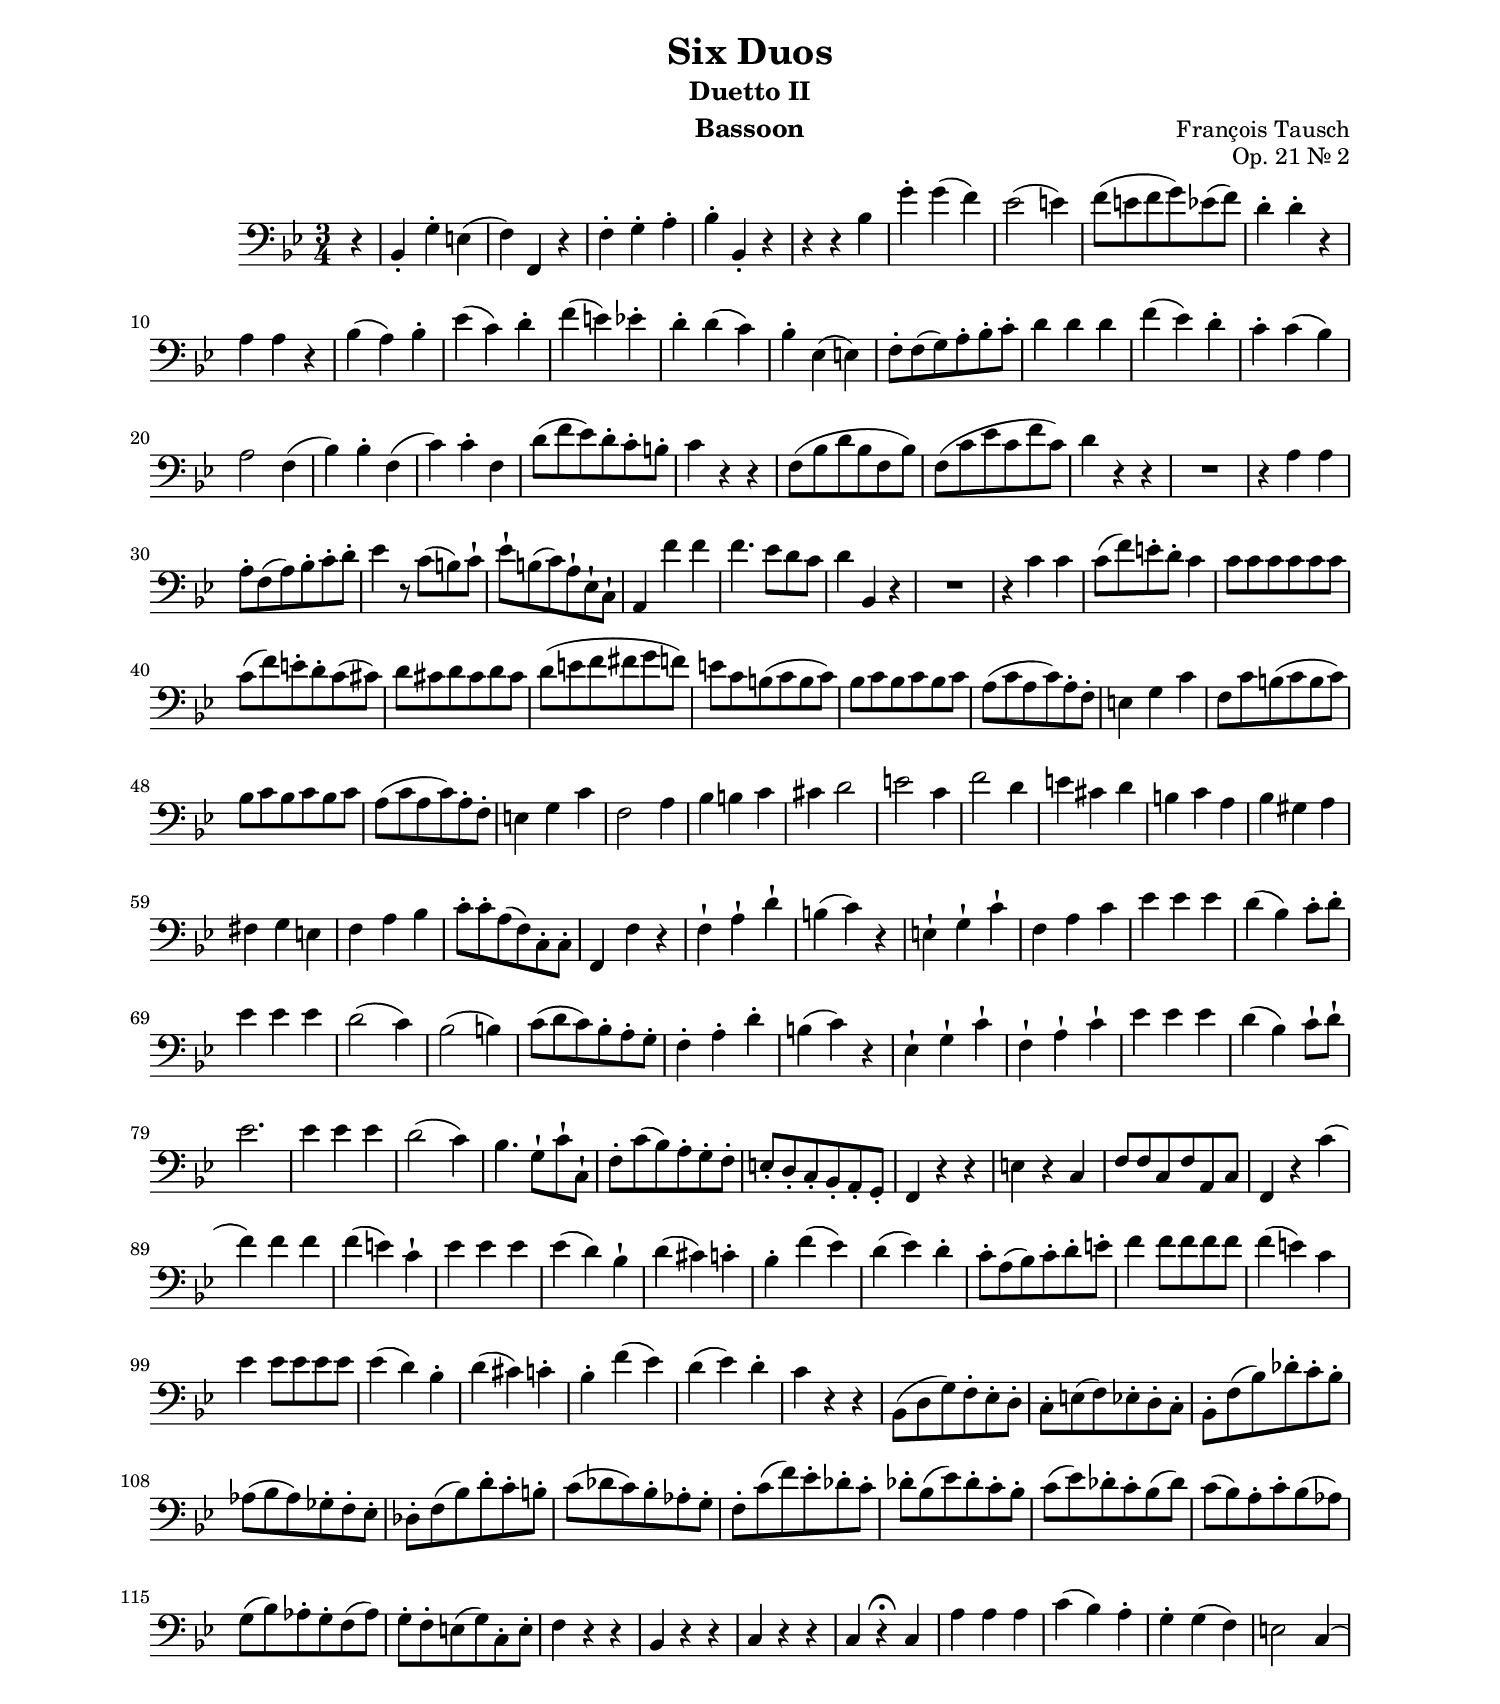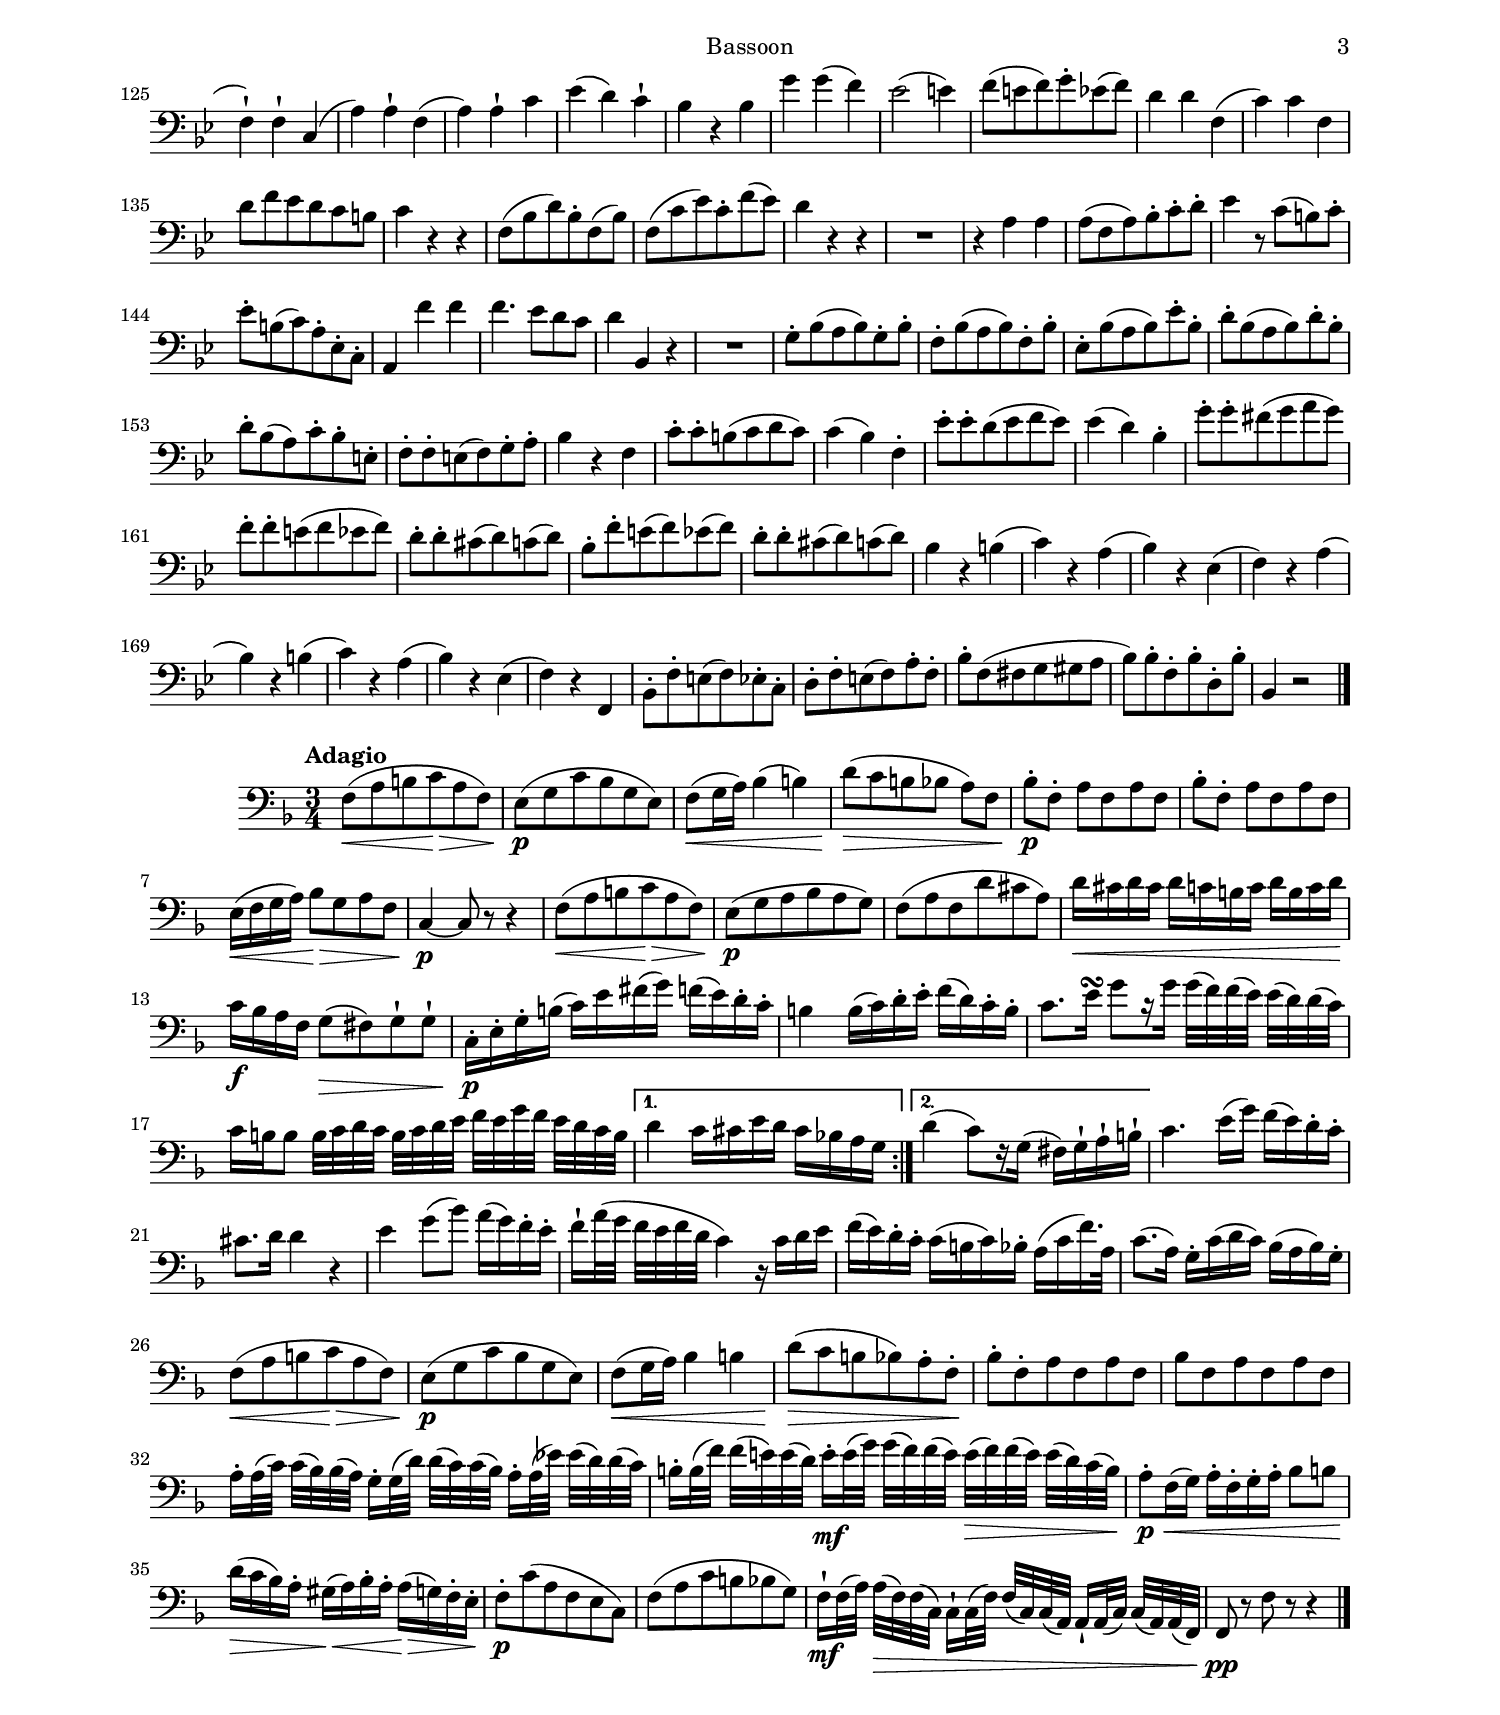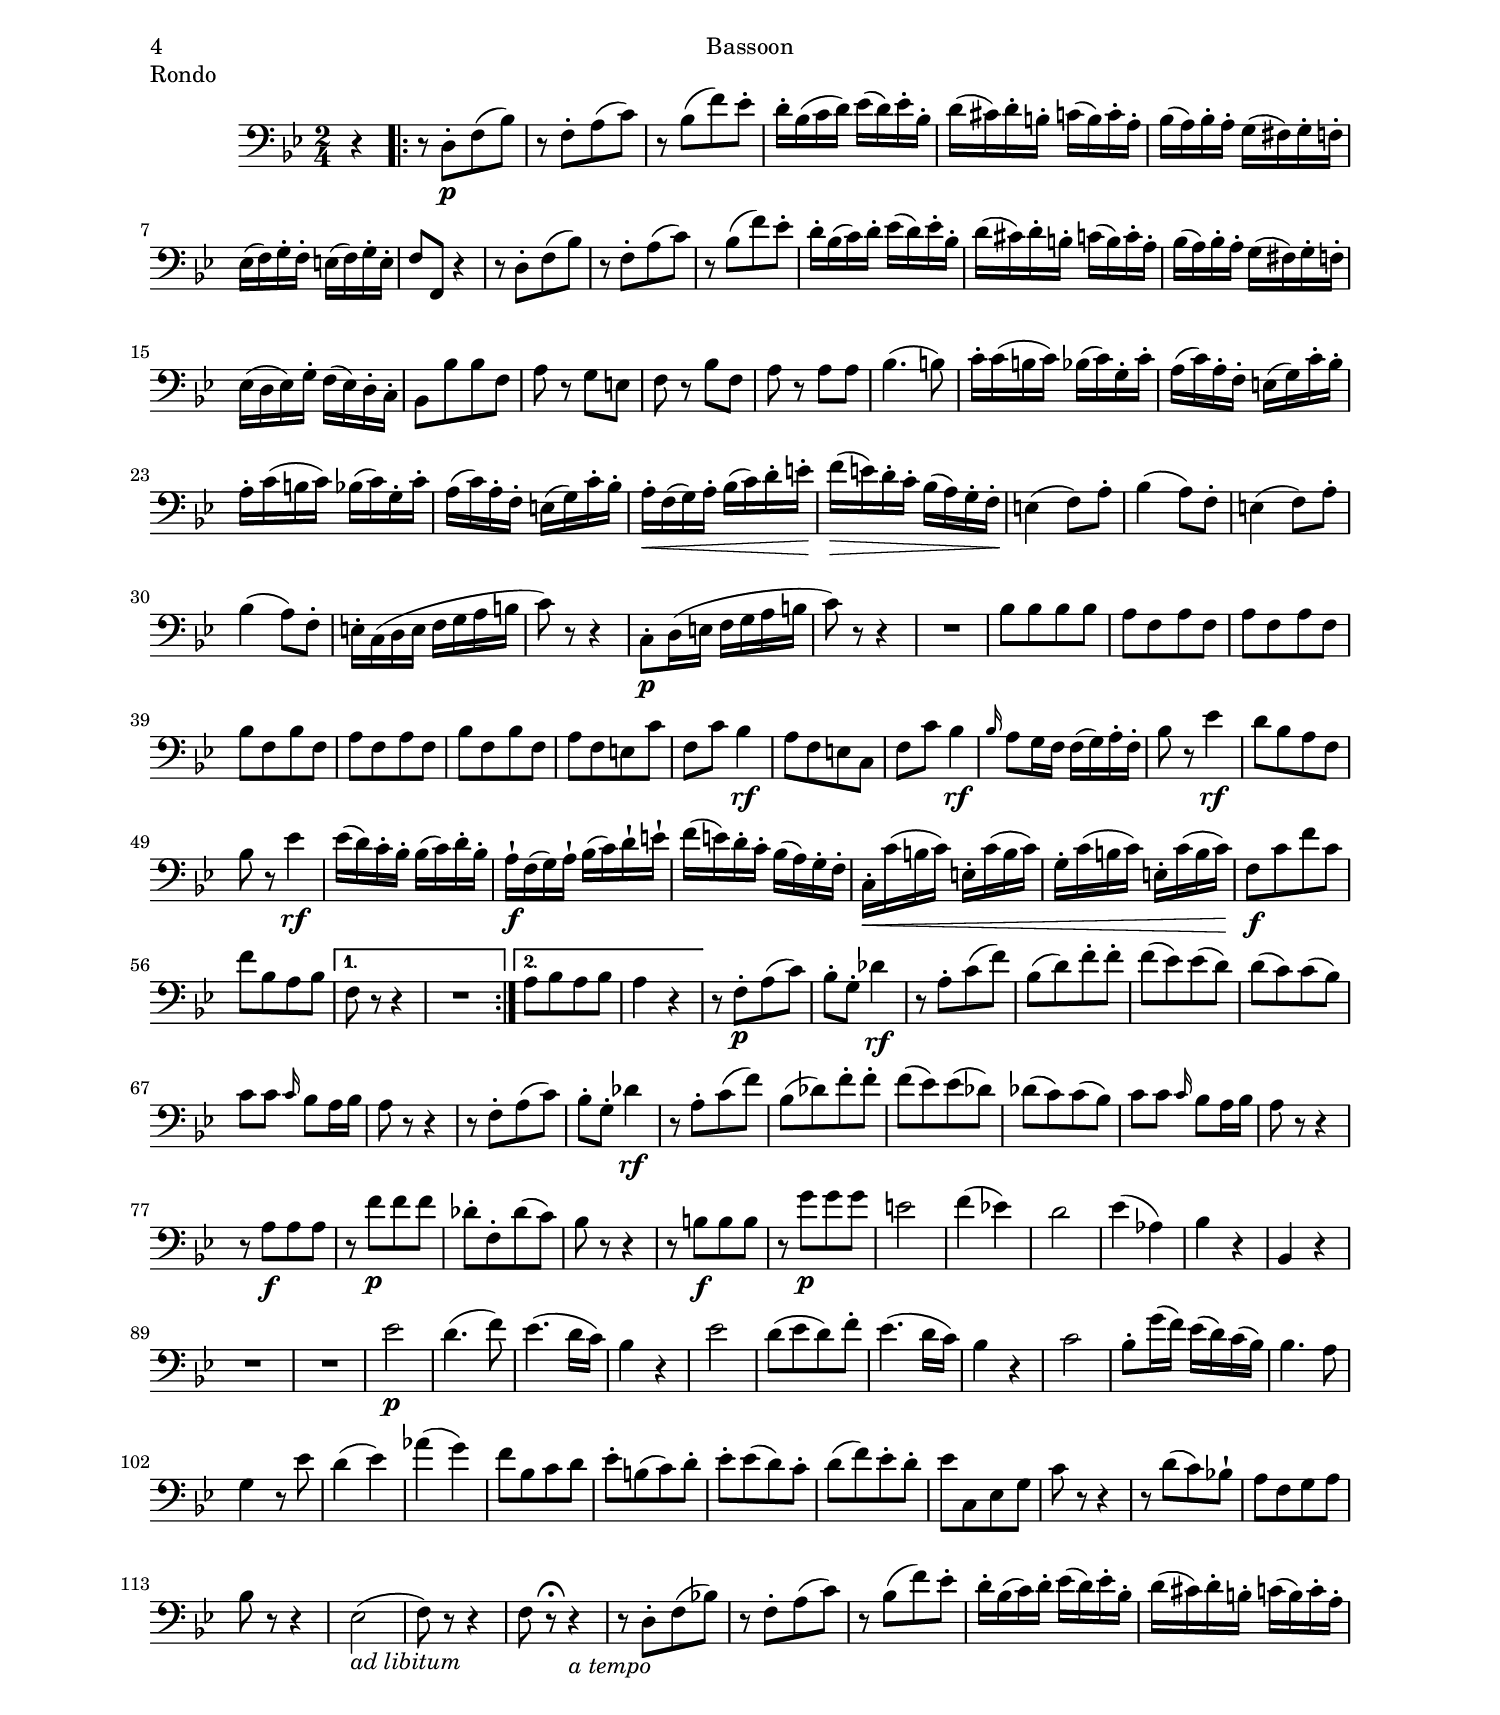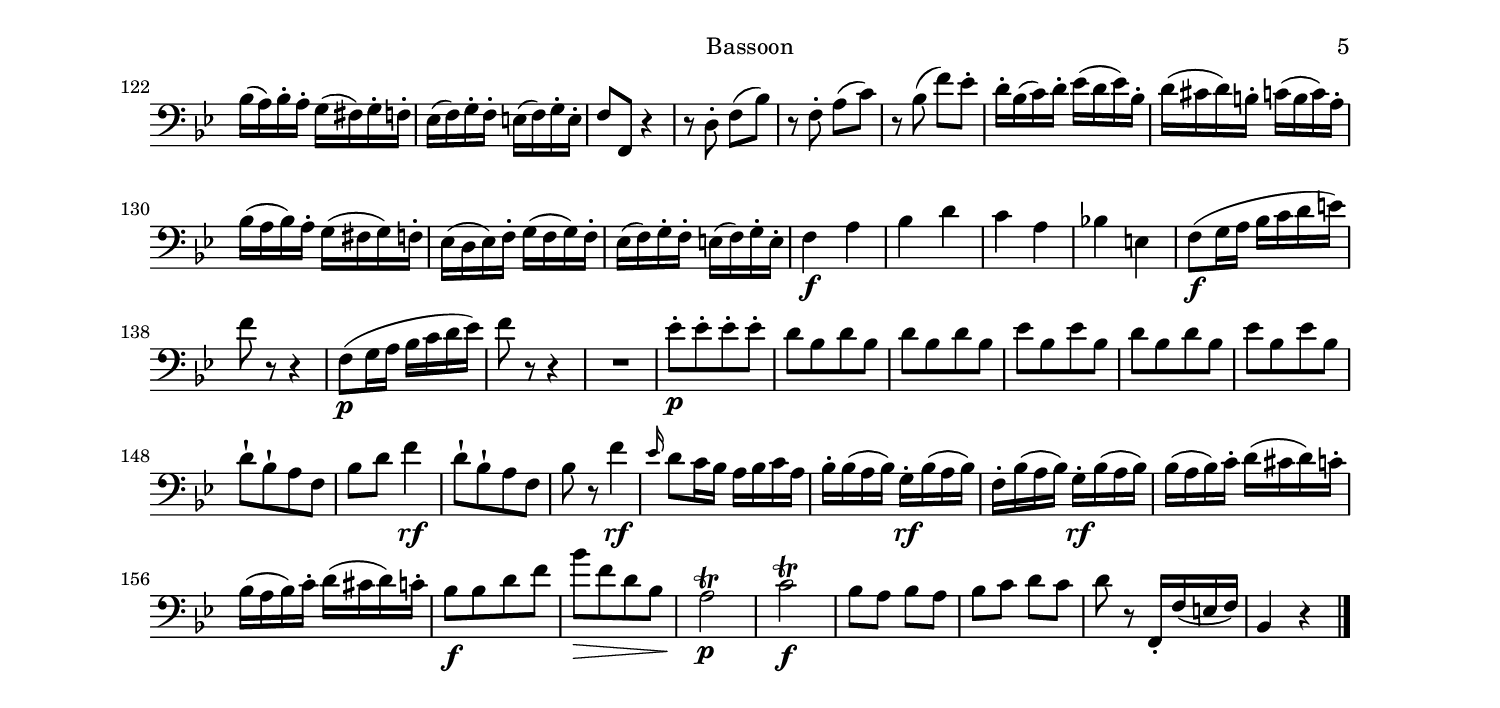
\version "2.19.64"
\pointAndClickOff

\include "../defs.ly"
TwoOneBassoon = \relative bes, {
    \clef "bass" \key bes \major \time 3/4 \partial 4 r4 | % 1
    bes4 -. g'4 -. e4 ( | % 2
    f4 ) f,4 r4 | % 3
    f'4 -. g4 -. a4 -. | % 4
    bes4 -. bes,4 -. r4 | % 5
    r4 r4 bes'4 | % 6
    g'4 -. g4 ( f4 ) | % 7
    es2 ( e4 ) | % 8
    f8 ( e8 f8 g8 ) es8 ( f8 ) | % 9
    d4 -. d4 -. r4 | \barNumberCheck #10
    a4 a4 r4 | % 11
    bes4 ( a4 ) bes4 -. | % 12
    es4 ( c4 ) d4 -. | % 13
    f4 ( e4 ) es4 -. | % 14
    d4 -. d4 ( c4 ) | % 15
    bes4 -. es,4 ( e4 ) | % 16
    f8 -. f8 ( g8 ) a8 -. bes8 -. c8 -. | % 17
    d4 d4 d4 | % 18
    f4 ( es4 ) d4 -. | % 19
    c4 -. c4 ( bes4 ) | \barNumberCheck #20
    a2 f4 ( | % 21
    bes4 ) bes4 -. f4 ( | % 22
    c'4 ) c4 -. f,4 | % 23
    d'8 ( f8 es8 ) d8 -. c8 -. b8 -. | % 24
    c4 r4 r4 | % 25
    f,8 ( bes8 d8 bes8 f8 bes8 ) | % 26
    f8 ( c'8 es8 c8 f8 c8 ) | % 27
    d4 r4 r4 | % 28
    R2. | % 29
    r4 a4 a4 | \barNumberCheck #30
    a8 -. f8 ( a8 ) bes8 -. c8 -. d8 -. | % 31
    es4 r8 c8 ( b8 ) c8 -! | % 32
    es8 -! b8 ( c8 ) a8 -! es8 -! c8 -! | % 33
    a4 f''4 f4 | % 34
    f4. es8 d8 c8 | % 35
    d4 bes,4 r4 | % 36
    R2. | % 37
    r4 c'4 c4 | % 38
    c8 ( f8 ) e8 -. d8 -. c4 | % 39
    c8 c8 c8 c8 c8 c8 | \barNumberCheck #40
    c8 ( f8 ) e8 -. d8 -. c8 ( cis8 ) | % 41
    d8 cis8 d8 cis8 d8 cis8 | % 42
    d8 ( e8 f8 fis8 g8 f8 ) | % 43
    e8 c8 b8 ( c8 b8 c8 ) | % 44
    bes8 c8 bes8 c8 bes8 c8 | % 45
    a8 ( c8 a8 c8 ) a8 -. f8 -. | % 46
    e4 g4 c4 | % 47
    f,8 c'8 b8 ( c8 b8 c8 ) | % 48
    bes8 c8 bes8 c8 bes8 c8 | % 49
    a8 ( c8 a8 c8 ) a8 -. f8 -. | \barNumberCheck #50
    e4 g4 c4 | % 51
    f,2 a4 | % 52
    bes4 b4 c4 | % 53
    cis4 d2 | % 54
    e2 c4 | % 55
    f2 d4 | % 56
    e4 cis4 d4 | % 57
    b4 c4 a4 | % 58
    bes4 gis4 a4 | % 59
    fis4 g4 e4 | \barNumberCheck #60
    f4 a4 bes4 | % 61
    c8 -. c8 -. a8 ( f8 ) c8 -. c8 -. | % 62
    f,4 f'4 r4 | % 63
    f4 -! a4 -! d4 -! | % 64
    b4 ( c4 ) r4 | % 65
    e,4 -! g4 -! c4 -! | % 66
    f,4 a4 c4 | % 67
    es4 es4 es4 | % 68
    d4 ( bes4 ) c8 -. d8 -. | % 69
    es4 es4 es4 | \barNumberCheck #70
    d2 ( c4 ) | % 71
    bes2 ( b4 ) | % 72
    c8 ( d8 c8 ) bes8 -. a8 -. g8 -. | % 73
    f4 -. a4 -. d4 -. | % 74
    b4 ( c4 ) r4 | % 75
    es,4 -! g4 -! c4 -! | % 76
    f,4 -! a4 -! c4 -! | % 77
    es4 es4 es4 | % 78
    d4 ( bes4 ) c8 -! d8 -! | % 79
    es2. | \barNumberCheck #80
    es4 es4 es4 | % 81
    d2 ( c4 ) | % 82
    bes4. g8 -! c8 -! c,8 -! | % 83
    f8 -. c'8 ( bes8 ) a8 -. g8 -. f8 -. | % 84
    e8 -. d8 -. c8 -. bes8 -. a8 -. g8 -. | % 85
    f4 r4 r4 | % 86
    e'4 r4 c4 | % 87
    f8 f8 c8 f8 a,8 c8 | % 88
    f,4 r4 c''4 ( | % 89
    f4 ) f4 f4 | \barNumberCheck #90
    f4 ( e4 ) c4 -! | % 91
    es4 es4 es4 | % 92
    es4 ( d4 ) bes4 -! | % 93
    d4 ( cis4 ) c4 -. | % 94
    bes4 -. f'4 ( es4 ) | % 95
    d4 ( es4 ) d4 -. | % 96
    c8 -. a8 ( bes8 ) c8 -. d8 -. e8 -. | % 97
    f4 f8 f8 f8 f8 | % 98
    f4 ( e4 ) c4 | % 99
    es4 es8 es8 es8 es8 | \barNumberCheck #100
    es4 ( d4 ) bes4 -. | % 101
    d4 ( cis4 ) c4 -. | % 102
    bes4 -. f'4 ( es4 ) | % 103
    d4 ( es4 ) d4 -. | % 104
    c4 r4 r4 | % 105
    bes,8 ( d8 g8 ) f8 -. es8 -. d8 -. | % 106
    c8 -. e8 ( f8 ) es8 -. d8 -. c8 -. | % 107
    bes8 -. f'8 ( bes8 ) des8 -. c8 -. bes8 -. | % 108
    as8 ( bes8 as8 ) ges8 -. f8 -. es8 -. | % 109
    des8 -. f8 ( bes8 ) d8 -. c8 -. b8 -. | \barNumberCheck #110
    c8 ( des8 c8 ) bes8 -. as8 -. g8 -. | % 111
    f8 -. c'8 ( f8 ) es8 -. des8 -. c8 -. | % 112
    des8 -. bes8 ( es8 ) des8 -. c8 -. bes8 -. | % 113
    c8 ( es8 ) des8 -. c8 -. bes8 ( des8 ) | % 114
    c8 ( bes8 ) a8 -. c8 -. bes8 ( as8 ) | % 115
    g8 ( bes8 ) as8 -. g8 -. f8 ( as8 ) | % 116
    g8 -. f8 -. e8 ( g8 ) c,8 -. e8 -. | % 117
    f4 r4 r4 | % 118
    bes,4 r4 r4 | % 119
    c4 r4 r4 | \barNumberCheck #120
    c4 r4 ^\fermata c4 | % 121
    a'4 a4 a4 | % 122
    c4 ( bes4 ) a4 -. | % 123
    g4 -. g4 ( f4 ) | % 124
    e2 c4 ( | % 125
    f4 ) -! f4 -! c4 ( | % 126
    a'4 ) a4 -! f4 ( | % 127
    a4 ) a4 -! c4 | % 128
    es4 ( d4 ) c4 -! | % 129
    bes4 r4 bes4 | \barNumberCheck #130
    g'4 g4 ( f4 ) | % 131
    es2 ( e4 ) | % 132
    f8 ( e8 f8 ) g8 -. es8 ( f8 ) | % 133
    d4 d4 f,4 ( | % 134
    c'4 ) c4 f,4 | % 135
    d'8 f8 es8 d8 c8 b8 | % 136
    c4 r4 r4 | % 137
    f,8 ( bes8 d8 ) bes8 -. f8 ( bes8 ) | % 138
    f8 ( c'8 es8 ) c8 -. f8 ( es8 ) | % 139
    d4 r4 r4 | \barNumberCheck #140
    R2. | % 141
    r4 a4 a4 | % 142
    a8 ( f8 a8 ) bes8 -. c8 -. d8 -. | % 143
    es4 r8 c8 ( b8 ) c8 -. | % 144
    es8 -. b8 ( c8 ) a8 -. es8 -. c8 -. | % 145
    a4 f''4 f4 | % 146
    f4. es8 d8 c8 | % 147
    d4 bes,4 r4 | % 148
    R2. | % 149
    g'8 -. bes8 ( a8 bes8 ) g8 -. bes8 -. | \barNumberCheck #150
    f8 -. bes8 ( a8 bes8 ) f8 -. bes8 -. | % 151
    es,8 -. bes'8 ( a8 bes8 ) es8 -. bes8 -. | % 152
    d8 -. bes8 ( a8 bes8 ) d8 -. bes8 -. | % 153
    d8 -. bes8 ( a8 ) c8 -. bes8 -. e,8 -. | % 154
    f8 -. f8 -. e8 ( f8 ) g8 -. a8 -. | % 155
    bes4 r4 f4 | % 156
    c'8 -. c8 -. b8 ( c8 d8 c8 ) | % 157
    c4 ( bes4 ) f4 -. | % 158
    es'8 -. es8 -. d8 ( es8 f8 es8 ) | % 159
    es4 ( d4 ) bes4 -. | \barNumberCheck #160
    g'8 -. g8 -. fis8 ( g8 a8 g8 ) | % 161
    f8 -. f8 -. e8 ( f8 es8 f8 ) | % 162
    d8 -. d8 -. cis8 ( d8 ) c8 ( d8 ) | % 163
    bes8 -. f'8 -. e8 ( f8 ) es8 ( f8 ) | % 164
    d8 -. d8 -. cis8 ( d8 ) c8 ( d8 ) | % 165
    bes4 r4 b4 ( | % 166
    c4 ) r4 a4 ( | % 167
    bes4 ) r4 es,4 ( | % 168
    f4 ) r4 a4 ( | % 169
    bes4 ) r4 b4 ( | \barNumberCheck #170
    c4 ) r4 a4 ( | % 171
    bes4 ) r4 es,4 ( | % 172
    f4 ) r4 f,4 | % 173
    bes8 -. f'8 -. e8 ( f8 ) es8 -. c8 -. | % 174
    d8 -. f8 -. e8 ( f8 ) a8 -. f8 -. | % 175
    bes8 -. f8 ( fis8 g8 gis8 a8 | % 176
    bes8 ) bes8 -. f8 -. bes8 -. d,8 -. bes'8 -. | % 177
    bes,4 r2 \bar "|."
}

TwoTwoBassoon = \relative f {
    \repeat volta 2 {
        \clef "bass"
        \key f \major
        \time 3/4
        \tempo "Adagio" 4=48 | % 1
        f8 \< ( a8 b8 c8 \> a8 f8 ) | % 2
        e8 \p ( g8 c8 bes8 g8 e8 ) | % 3
        f8 \< ( g16 a16 ) bes4 ( b4 ) | % 4
        d8 \> ( c8 b8 bes8 a8 ) [ f8 ] | % 5
        bes8 -. \p [ f8 -. ] a8 f8 a8 f8 | % 6
        bes8 -. [ f8 -. ] a8 f8 a8 f8 | % 7
        e16 \< ( f16 g16 a16 ) bes8 \> g8 a8 f8 | % 8
        c4 \p ~ c8 r8 r4 | % 9
        f8 \< ( a8 b8 c8 \> a8 f8 ) | \barNumberCheck #10
        e8 \p ( g8 a8 bes8 a8 g8 ) | % 11
        f8 ( a8 f8 d'8 cis8 a8 ) | % 12
        d16 \< cis16 d16 cis16 d16 c16 b16 c16 d16 b16 c16 d16 | % 13
        c16 \f bes16 a16 f16
          g8 \> ( fis8 ) g8 -! g8 -! | % 14
        c,16 -. \p e16 -. g16 -. b16 ( c16 ) e16 fis16 ( g16 ) f16 ( e16 )
        d16 -. c16 -. | % 15
        b4 b16 ( c16 ) d16 -. e16 -. f16 ( d16 ) c16 -. b16 -. | % 16
        c8. e16 \turn g8 [ r16 g16 ]
          g32 [ ( f32 ) f32 ( e32 ) ]
          e32 [ ( d32 ) d32 ( c32 ) ] | % 17
        c16 b16 b8
          b32 [ c32 d32 c32 ]
          b32 [ c32 d32 e32 ]
          f32 [ e32 g32 f32 ]
          e32 [ d32 c32 b32 ] }
        \alternative {
          { d4 c16 cis16 e16 d16 cis16 bes!16 a16 g16 }
          { d'4 ( c8 ) [ r16 g16 ] ( fis16 ) g16 -! a16 -! b16 -! }
        } | \barNumberCheck #20
    c4. e16 ( g16 ) f16 ( e16 ) d16 -. c16 -. | % 21
    cis8. d16 d4 r4 | % 22
    e4 g8 ( bes8 ) a16 ( g16 ) f16 -. e16 -. | % 23
    f16 -! [ a32 ( g32 ]
      f32 [ e32 f32 d32 ]
      c4 )
      r16 c16 d16 e16 | % 24
    f16 ( e16 ) d16 -. c16 -. c16 ( b16 c16 ) bes16 -. a16 ( c16 f16. )
    a,32 | % 25
    c8. ( a16 ) g16 -. c16 ( d16 c16 ) bes16 ( a16 bes16 ) g16 -. | % 26
    f8 \< ( a8 b8 c8 \> a8 f8 ) | % 27
    e8 \p ( g8 c8 bes8 g8 e8 ) | % 28
    f8 \< ( g16 a16 ) bes4 b4 | % 29
    d8 \> ( c8 b8 bes8 ) a8 -. f8 -. \! | \barNumberCheck #30
    bes8 -. f8 -. a8 f8 a8 f8 | % 31
    bes8 f8 a8 f8 a8 f8 | % 32
    a16 -. [ a32 ( c32 ) ]
      c32 [ ( bes32 ) bes32 ( a32 ) ]
      g16 -. [ g32 ( d'32 ) ]
      d32 [ ( c32 ) c32 ( bes32 ) ]
      a16 -. [ a32 ( es'32 ) ]
      es32 [ ( d32 ) d32 ( c32 ) ] | % 33
    b16 -. [ b32 ( f'32 ) ]
      f32 [ ( e!32 ) e32 ( d32 ) ]
      e16 -. \mf [ e32 ( g32 ) ]
      g32 [ ( f32 ) f32 ( e32 ) ]
      e32 \> [ ( f32 ) f32 ( e32 ) ]
      e32 [ ( d32 ) c32 ( b32 ) ] | % 34
    a8 -. \p \< f16 ( g16 ) a16 -. f16 -. g16 -. a16 -. bes8 b8 | % 35
    d16 \> ( c16 bes16 ) a16 -.
      gis16 \< ( a16 ) bes16 -. a16 -.
      a16 \> ( g16 ) f16 -. e16 -. | % 36
    f8 -. \p c'8 ( a8 f8 e8 c8 ) | % 37
    f8 ( a8 c8 b8 bes8 g8 ) | % 38
    f16 -! \mf [ f32 ( a32 ) ]
      a32 \> ( f32 ) f32 ( c32 )
      c16 -! [ c32 ( f32 ) ]
      f32 [ ( c32 ) c32 ( a32 ) ]
      a16 -! [ a32 ( c32 ) ]
      c32 [ ( a32 ) a32 ( f32 ) ] | % 39
    f8 \pp r8 f'8 r8 r4 \bar "|."
}

TwoThreeBassoon = \relative d {
    \clef "bass"
    \key bes \major
    \time 2/4
    \partial 4 r4
    \repeat volta 2 {
        | % 1
        r8 d8 -. \p [ f8 ( bes8 ) ] | % 2
        r8 f8 -. [ a8 ( c8 ) ] | % 3
        r8 bes8 [ ( f'8 ) es8 -. ] | % 4
        d16 -. bes16 ( c16 d16 ) es16 ( d16 ) es16 -. bes16 -. | % 5
        d16 ( cis16 ) d16 -. b16 -. c16 ( b16 ) c16 -. a16 -. | % 6
        bes16 ( a16 ) bes16 -. a16 -. g16 ( fis16 ) g16 -. f16 -. | % 7
        es16 ( f16 ) g16 -. f16 -. e16 ( f16 ) g16 -. e16 -. | % 8
        f8 f,8 r4 | % 9
        r8 d'8 -. [ f8 ( bes8 ) ] | \barNumberCheck #10
        r8 f8 -. [ a8 ( c8 ) ] | % 11
        r8 bes8 [ ( f'8 ) es8 -. ] | % 12
        d16 -. bes16 ( c16 ) d16 -. es16 ( d16 ) es16 -. bes16 -. | % 13
        d16 ( cis16 ) d16 -. b16 -. c16 ( b16 ) c16 -. a16 -. | % 14
        bes16 ( a16 ) bes16 -. a16 -. g16 ( fis16 ) g16 -. f16 -. | % 15
        es16 ( d16 es16 ) g16 -. f16 ( es16 ) d16 -. c16 -. | % 16
        bes8 [ bes'8 bes8 f8 ] | % 17
        a8 r8 g8 e8 | % 18
        f8 r8 bes8 f8 | % 19
        a8 r8 a8 a8 | \barNumberCheck #20
        bes4. ( b8 ) | % 21
        c16 -. c16 ( b16 c16 ) bes16 ( c16 ) g16 -. c16 -. | % 22
        a16 ( c16 ) a16 -. f16 -. e16 ( g16 ) c16 -. bes16 -. | % 23
        a16 -. c16 ( b16 c16 ) bes16 ( c16 ) g16 -. c16 -. | % 24
        a16 ( c16 ) a16 -. f16 -. e16 ( g16 ) c16 -. bes16 -. | % 25
        a16 -. \< f16 ( g16 ) a16 -. bes16 ( c16 ) d16 -. e16 -. | % 26
        f16 \> ( e16 ) d16 -. c16 -. bes16 ( a16 ) g16 -. f16 -. \! | % 27
        e4 ( f8 ) a8 -. | % 28
        bes4 ( a8 ) f8 -. | % 29
        e4 ( f8 ) a8 -. | \barNumberCheck #30
        bes4 ( a8 ) f8 -. | % 31
        e16 -. c16 ( d16 e16 f16 g16 a16 b16 | % 32
        c8 ) r8 r4 | % 33
        c,8 -. \p d16 ( e16 f16 g16 a16 b16 | % 34
        c8 ) r8 r4 | % 35
        R2 | % 36
        bes8 [ bes8 bes8 bes8 ] | % 37
        a8 [ f8 a8 f8 ] | % 38
        a8 [ f8 a8 f8 ] | % 39
        bes8 [ f8 bes8 f8 ] | \barNumberCheck #40
        a8 [ f8 a8 f8 ] | % 41
        bes8 [ f8 bes8 f8 ] | % 42
        a8 [ f8 e8 c'8 ] | % 43
        f,8 c'8 bes4 \rf | % 44
        a8 [ f8 e8 c8 ] | % 45
        f8 c'8 bes4 \rf | % 46
        \grace { bes16 } a8 g16 f16 f16 ( g16 ) a16 -. f16 -. | % 47
        bes8 r8 es4 \rf | % 48
        d8 [ bes8 a8 f8 ] | % 49
        bes8 r8 es4 \rf | \barNumberCheck #50
        es16 ( d16 ) c16 -. bes16 -. bes16 ( c16 ) d16 -. bes16 -. | % 51
        a16 -! \f f16 ( g16 ) a16 -! bes16 ( c16 ) d16 -! e16 -! | % 52
        f16 ( e16 ) d16 -. c16 -. bes16 ( a16 ) g16 -. f16 -. | % 53
        c16 -. \< c'16 ( b16 c16 ) e,16 -. c'16 ( b16 c16 ) | % 54
        g16 -. c16 ( b16 c16 ) e,16 -. c'16 ( b16 c16 ) | % 55
        f,8 \f [ c'8 f8 c8 ] | % 56
        f8 [ bes,8 a8 bes8 ]
    } \alternative {
        {
            f8 r8 r4 | 
            R2
        }
        {
            a8 [ bes8 a8 bes8 ] | 
            a4 r4
        }
    } | % 61
    r8 f8 -. \p  [ a8 ( c8 ) ] | % 62
    bes8 -. g8 -. des'4 \rf | % 63
    r8 a8 -. [ c8 ( f8 ) ] | % 64
    bes,8 [ ( d8 ) f8 -. f8 -. ] | % 65
    f8 [ ( es8 ) es8 ( d8 ) ] | % 66
    d8 [ ( c8 ) c8 ( bes8 ) ] | % 67
    c8 c8 \grace { c16 } bes8 a16 bes16 | % 68
    a8 r8 r4 | % 69
    r8 f8 -. [ a8 ( c8 ) ] | \barNumberCheck #70
    bes8 -. g8 -. des'4 \rf | % 71
    r8 a8 -. [ c8 ( f8 ) ] | % 72
    bes,8 [ ( des8 ) f8 -. f8 -. ] | % 73
    f8 [ ( es8 ) es8 ( des8 ) ] | % 74
    des8 [ ( c8 ) c8 ( bes8 ) ] | % 75
    c8 c8 \grace { c16 } bes8 a16 bes16 | % 76
    a8 r8 r4 | % 77
    r8 a8 \f[ a8 a8 ] | % 78
    r8 f'8 \p [ f8 f8 ] | % 79
    des8 -. [ f,8 -. des'8 ( c8 ) ] | \barNumberCheck #80
    bes8 r8 r4 | % 81
    r8 b!8 \f [ b8 b8 ] | % 82
    r8 g'8 \p [ g8 g8 ] | % 83
    e2 | % 84
    f4 ( es!4 ) | % 85
    d2 | % 86
    es4 ( as,4 ) | % 87
    bes4 r4 | % 88
    bes,4 r4 | % 89
    R2*2 | % 91
    es'2 \p | % 92
    d4. ( f8 ) | % 93
    es4. ( d16 c16 ) | % 94
    bes4 r4 | % 95
    es2 | % 96
    d8 [ ( es8 d8 ) f8 -. ] | % 97
    es4. ( d16 c16 ) | % 98
    bes4 r4 | % 99
    c2 | \barNumberCheck #100
    bes8 -. g'16 ( f16 ) es16 ( d16 ) c16 ( bes16 ) | % 101
    bes4. a8 | % 102
    g4 r8 es'8 | % 103
    d4 ( es4 ) | % 104
    as4 ( g4 ) | % 105
    f8 [ bes,8 c8 d8 ] | % 106
    es8 -. [ b8 ( c8 ) d8 -. ] | % 107
    es8 -. [ es8 ( d8 ) c8 -. ] | % 108
    d8 [ ( f8 ) es8 -. d8 -. ] | % 109
    es8 [ c,8 es8 g8 ] | \barNumberCheck #110
    c8 r8 r4 | % 111
    r8 d8 [ ( c8 ) bes!8 -! ] | % 112
    a8 [ f8 g8 a8 ] | % 113
    bes8 r8 r4 | % 114
    es,2 _\adlib ( | % 115
    f8 ) r8 r4 | % 116
    f8 r8 ^\fermata r4 _\atempo | % 117
    r8 d8 -. [ f8 ( bes!8 ) ] | % 118
    r8 f8 -. [ a8 ( c8 ) ] | % 119
    r8 bes8 [ ( f'8 ) es8 -. ] | \barNumberCheck #120
    d16 -. bes16 ( c16 ) d16 -. es16 ( d16 ) es16 -. bes16 -. | % 121
    d16 ( cis16 ) d16 -. b16 -. c16 ( b16 ) c16 -. a16 -. | % 122
    bes16 ( a16 ) bes16 -. a16 -. g16 ( fis16 ) g16 -. f16 -. | % 123
    es16 ( f16 ) g16 -. f16 -. e16 ( f16 ) g16 -. e16 -. | % 124
    f8 f,8 r4 | % 125
    r8 d'8 -. f8 ( bes8 ) | % 126
    r8 f8 -. a8 ( c8 ) | % 127
    r8 bes8 ( f'8 ) es8 -. | % 128
    d16 -. bes16 ( c16 ) d16 -. es16 ( d16 es16 ) bes16 -. | % 129
    d16 ( cis16 d16 ) b16 -. c16 ( b16 c16 ) a16 -. | \barNumberCheck
    #130
    bes16 ( a16 bes16 ) a16 -. g16 ( fis16 g16 ) f16 -. | % 131
    es16 ( d16 es16 ) f16 -. g16 ( f16 g16 ) f16 -. | % 132
    es16 ( f16 ) g16 -. f16 -. e16 ( f16 ) g16 -. e16 -. | % 133
    f4 \f a4 | % 134
    bes4 d4 | % 135
    c4 a4 | % 136
    bes!4 e,4 | % 137
    f8 \f ( g16 a16 bes16 c16 d16 e16 ) | % 138
    f8 r8 r4 | % 139
    f,8 \p ( g16 a16 bes16 c16 d16 es16 ) | \barNumberCheck #140
    f8 r8 r4 | % 141
    R2 | % 142
    es8 -. \p [ es8 -. es8 -. es8 -. ] | % 143
    d8 [ bes8 d8 bes8 ] | % 144
    d8 [ bes8 d8 bes8 ] | % 145
    es8 [ bes8 es8 bes8 ] | % 146
    d8 [ bes8 d8 bes8 ] | % 147
    es8 [ bes8 es8 bes8 ]  | % 148
    d8 -! [ bes8 -! a8 f8 ] | % 149
    bes8 d8 f4 \rf | \barNumberCheck #150
    d8 -! [ bes8 -! a8 f8 ] | % 151
    bes8 r8 f'4 \rf | % 152
    \grace { es16 } d8 c16 bes16 a16 bes16 c16 a16 | % 153
    bes16 -. bes16 ( a16 bes16 )
      g16 -. \rf bes16 ( a16 bes16 ) | % 154
    f16 -. bes16 ( a16 bes16 )
      g16 -. \rf bes16 ( a16 bes16 ) | % 155
    bes16 ( a16 bes16 ) c16 -. d16 ( cis16 d16 ) c16 -. | % 156
    bes16 ( a16 bes16 ) c16 -. d16 ( cis16 d16 ) c16 -. | % 157
    bes8 \f [ bes8 d8 f8 ] | % 158
    bes8 \> [ f8 d8 bes8 ] | % 159
    a2 \trill \p | \barNumberCheck #160
    c2 \trill \f | % 161
    bes8 a8 bes8 a8 | % 162
    bes8 c8 d8 c8 | % 163
    d8 r8 f,,16 -. f'16 ( e16 f16 ) | % 164
    bes,4 r4 \bar "|."
}


\header {
  title =  "Six Duos"
  composer = "François Tausch"
  instrument = "Bassoon"
}

\paper {
  paper-width = 10\in
  paper-height = 13\in
  top-margin = 1.0\in
  bottom-margin = 1.0\in
  left-margin = 1.0\in
  right-margin = 1.0\in
  page-breaking = #ly:page-turn-breaking
  first-page-number = 2
}

\bookpart {
  \header {
    subtitle = "Duetto II"
  }

  \score {
    \keepWithTag #'(withCue edited)
    \removeWithTag #'orig
    <<
      \new Staff
        <<
          \context Staff <<
            \set Score.tempoHideNote = ##t
            \context Voice { \TwoOneBassoon }
          >>
        >>
    >>
    \header {
        opus = "Op. 21 № 2"
    }    
    \layout {}
  }

  \score {
    \keepWithTag #'(withCue edited)
    \removeWithTag #'orig
    <<
      \new Staff
        <<
          \context Staff <<
            \set Score.tempoHideNote = ##t
            \context Voice { \TwoTwoBassoon }
          >>
        >>
    >>
    \layout {}
  }

 \score {
    \keepWithTag #'(withCue edited)
    \removeWithTag #'orig
    <<
      \new Staff
        <<
          \context Staff <<
            \set Score.tempoHideNote = ##t
            \context Voice { \TwoThreeBassoon }
          >>
        >>
    >>
    \header {
        piece = "Rondo"
    }
    \layout {}
  }
}